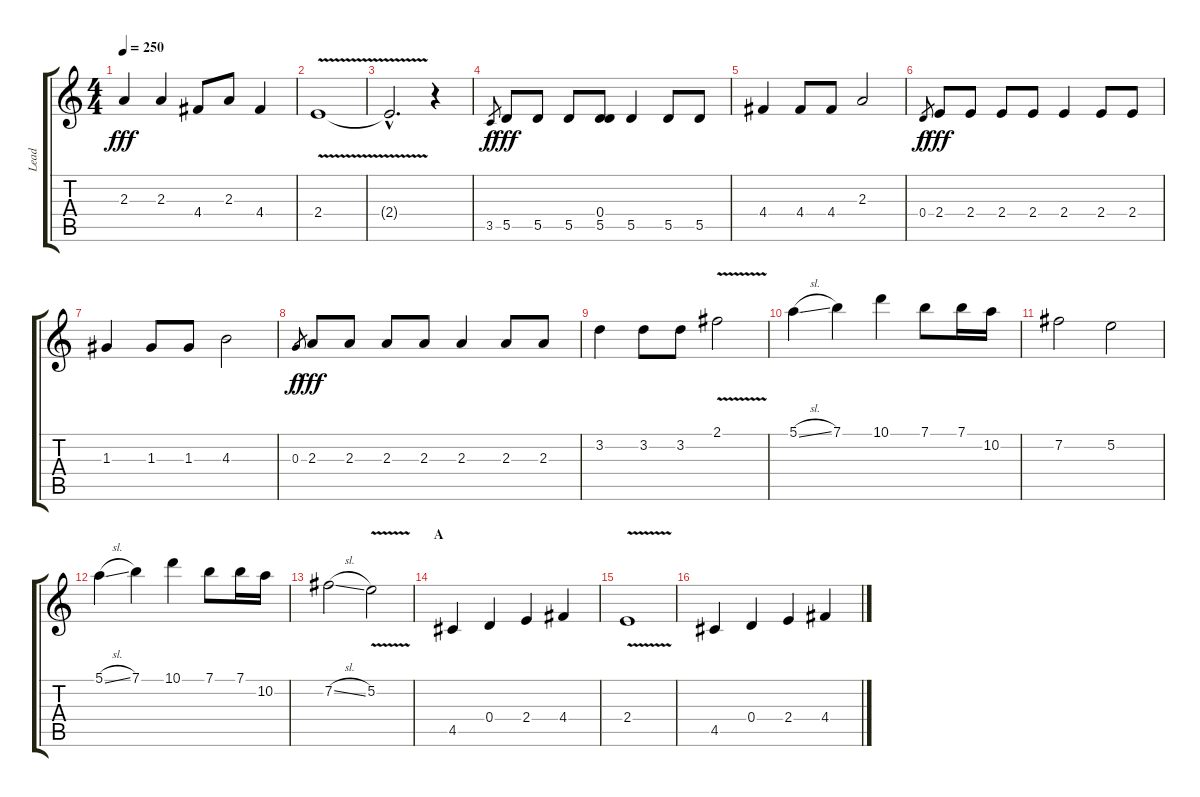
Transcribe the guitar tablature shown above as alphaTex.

\track ("Lead" "Lead") {instrument acousticguitarnylon}
\staff {score tabs}
\tuning (E4 B3 G3 D3 A2 E2) {hide}
\ts (4 4)
\tempo 250
\clef g2
\ks c
2.3.4{dy fff} 2.3.4 4.4.8 2.3.8 4.4.4 |
2.4{v}.1 |
2.4{hac t}.2{d} r.4 |
3.5.8{gr dy f} 5.5.8{dy fff instrument electricbasspick} 5.5.8 5.5.8 (0.4 5.5).8 5.5.4 5.5.8 5.5.8 |
4.4.4 4.4.8 4.4.8 2.3.2 |
0.4.8{gr dy f} 2.4.8{dy fff} 2.4.8 2.4.8 2.4.8 2.4.4 2.4.8 2.4.8 |
1.3.4 1.3.8 1.3.8 4.3.2 |
0.3.8{gr dy f} 2.3.8{dy fff} 2.3.8 2.3.8 2.3.8 2.3.4 2.3.8 2.3.8 |
3.2.4 3.2.8 3.2.8 2.1{v}.2 |
5.1{sl}.4{instrument electricguitarjazz} 7.1.4 10.1.4 7.1.8 7.1.16 10.2.16 |
7.2.2 5.2.2 |
5.1{sl}.4 7.1.4 10.1.4 7.1.8 7.1.16 10.2.16 |
7.2{sl}.2 5.2{v}.2 |
\section ("" "A")
4.5.4{instrument electricguitarclean} 0.4.4 2.4.4 4.4.4 |
2.4{v}.1 |
4.5.4 0.4.4 2.4.4 4.4.4
